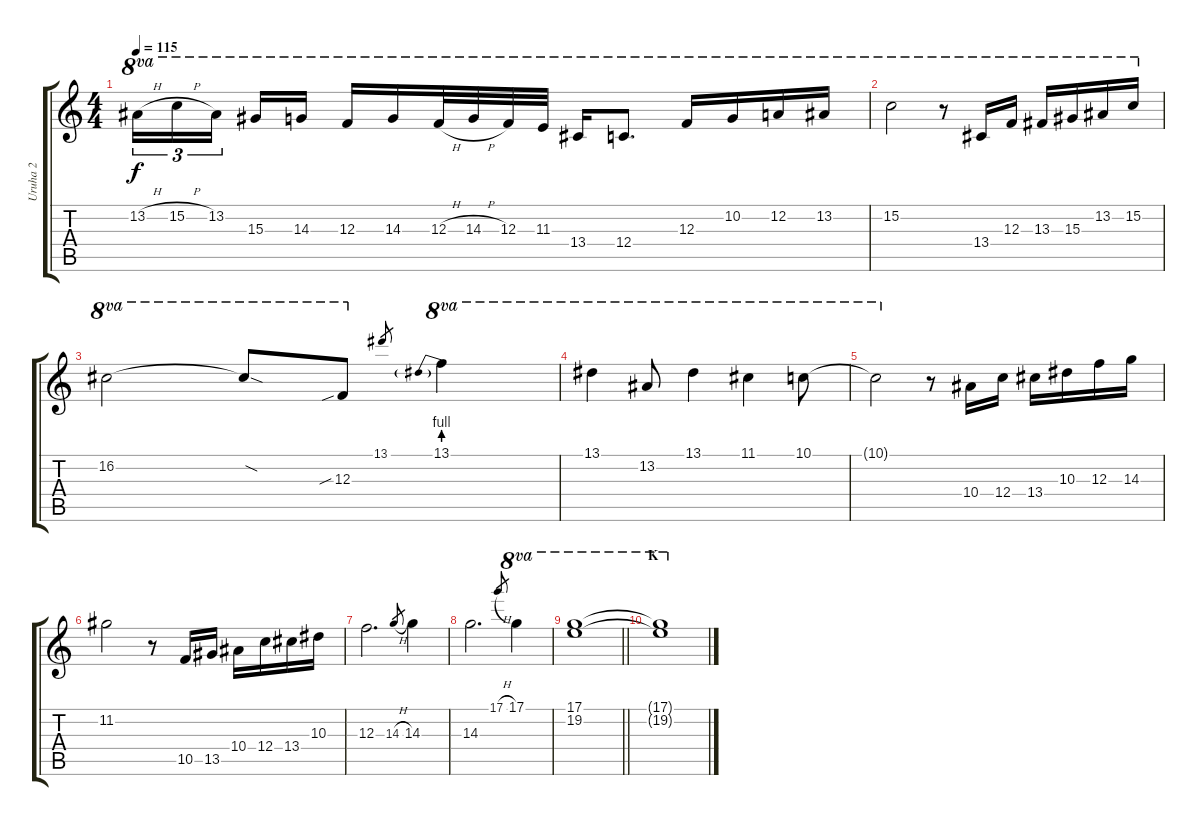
\track ("Uruha 2" "Uruha 2") {instrument distortionguitar}
\staff {score tabs}
\tuning (D4 A3 F3 C3 G2 D2) {hide}
\ts (4 4)
\tempo 115
\clef g2
\ks c
13.2{h}.16{tu (3 2) ot 8va dy f} 15.2{h}.16{tu (3 2) ot 8va} 13.2.16{tu (3 2) ot 8va beam splitsecondary} 15.3.16{ot 8va} 14.3.16{ot 8va} 12.3.16{ot 8va} 14.3.16{ot 8va} 12.3{h}.32{ot 8va} 14.3{h}.32{ot 8va} 12.3.32{ot 8va} 11.3.32{ot 8va} 13.4.16{ot 8va} 12.4.8{d ot 8va} 12.3.16{ot 8va} 10.2.16{ot 8va} 12.2.16{ot 8va} 13.2.16{ot 8va} |
15.2.2{ot 8va} r.8{ot 8va} 13.4.16{ot 8va} 12.3.16{ot 8va} 13.3.16{ot 8va} 15.3.16{ot 8va} 13.2.16{ot 8va} 15.2.16{ot 8va} |
16.2.2{ot 8va} 16.2{sod t}.8{ot 8va} 12.3{sib}.8{ot 8va} 13.1.8{gr} 13.1{be (prebend 0 4 60 4)}.4{ot 8va} |
13.1.4{ot 8va} 13.2.8{ot 8va} 13.1.4{ot 8va} 11.1.4{ot 8va} 10.1.8{ot 8va} |
10.1{t}.2{ot 8va} r.8 10.4.16 12.4.16 13.4.16 10.3.16 12.3.16 14.3.16 |
11.2.2 r.8 10.5.16 13.5.16 10.4.16 12.4.16 13.4.16 10.3.16 |
12.3.2{d} 14.3{h}.8{gr} 14.3.4 |
14.3.2{d} 17.1{h}.8{gr} 17.1.4{ot 8va} |
\barLineRight lightlight
(17.1 19.2).1{ot 8va volume 0} |
\section ("" "K")
(17.1{t} 19.2{t}).1{ot 8va}
